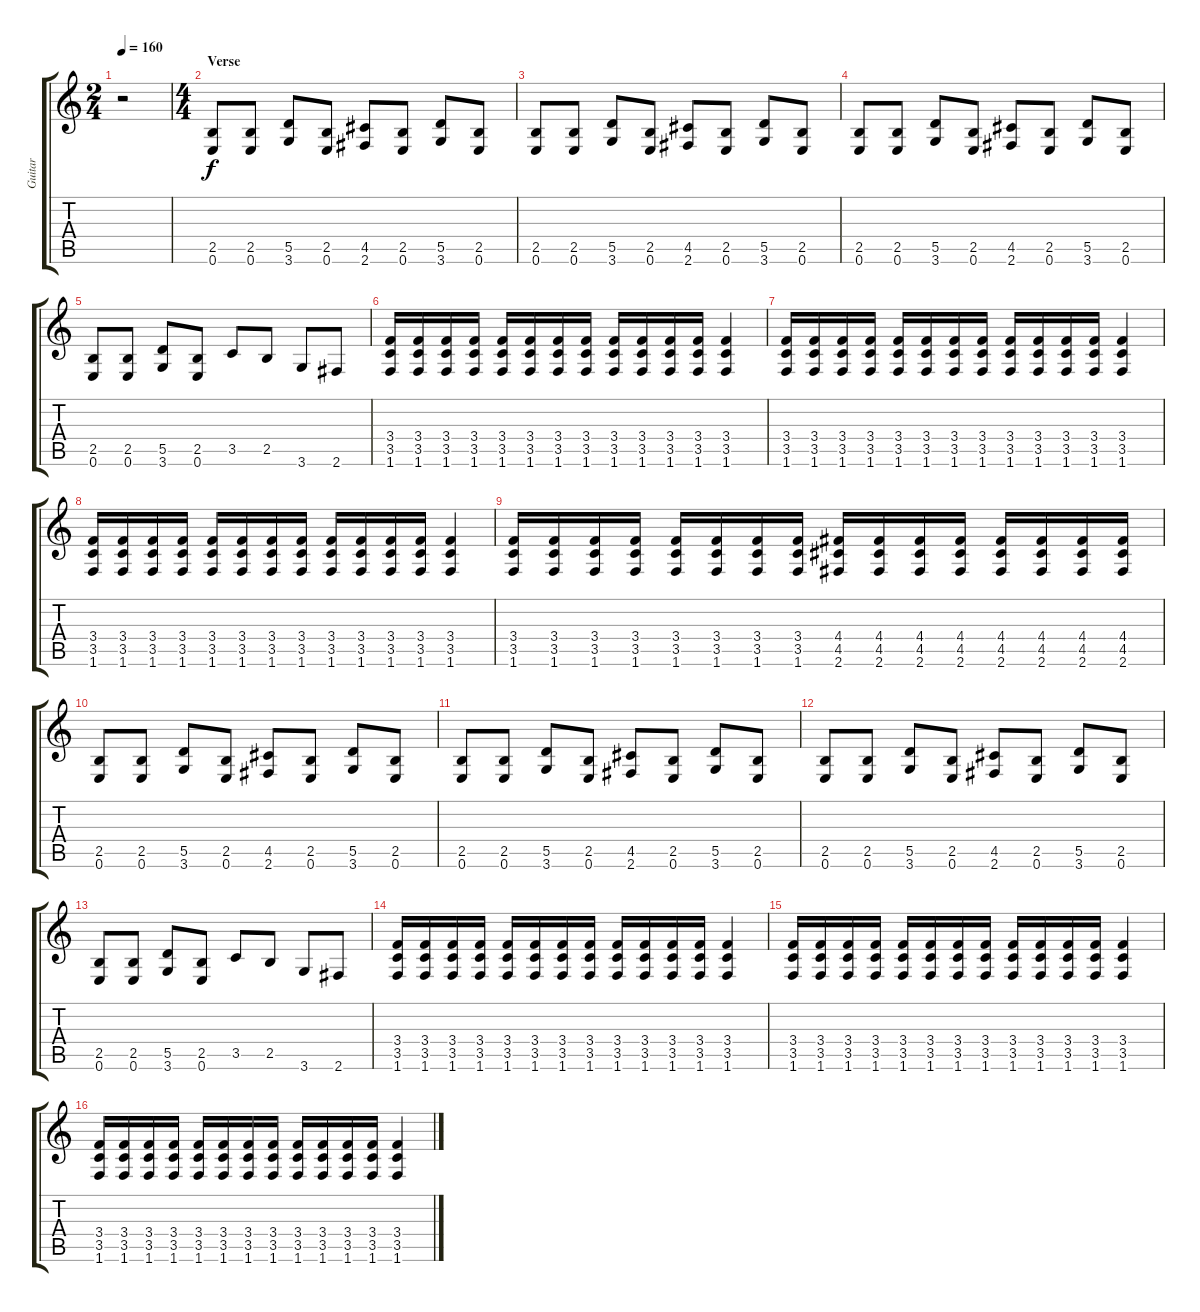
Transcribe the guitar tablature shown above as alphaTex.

\track ("Guitar" "Guitar") {instrument distortionguitar}
\staff {score tabs}
\tuning (E4 B3 G3 D3 A2 E2) {hide}
\ts (2 4)
\tempo 160
\clef g2
\ks c
r.2{dy f instrument distortionguitar} |
\ts (4 4)
\section ("" "Verse")
(2.5 0.6).8 (2.5 0.6).8 (5.5 3.6).8 (2.5 0.6).8 (4.5 2.6).8 (2.5 0.6).8 (5.5 3.6).8 (2.5 0.6).8 |
(2.5 0.6).8 (2.5 0.6).8 (5.5 3.6).8 (2.5 0.6).8 (4.5 2.6).8 (2.5 0.6).8 (5.5 3.6).8 (2.5 0.6).8 |
(2.5 0.6).8 (2.5 0.6).8 (5.5 3.6).8 (2.5 0.6).8 (4.5 2.6).8 (2.5 0.6).8 (5.5 3.6).8 (2.5 0.6).8 |
(2.5 0.6).8 (2.5 0.6).8 (5.5 3.6).8 (2.5 0.6).8 3.5.8 2.5.8 3.6.8 2.6.8 |
\section ("" "")
(3.4 3.5 1.6).16 (3.4 3.5 1.6).16 (3.4 3.5 1.6).16 (3.4 3.5 1.6).16 (3.4 3.5 1.6).16 (3.4 3.5 1.6).16 (3.4 3.5 1.6).16 (3.4 3.5 1.6).16 (3.4 3.5 1.6).16 (3.4 3.5 1.6).16 (3.4 3.5 1.6).16 (3.4 3.5 1.6).16 (3.4 3.5 1.6).4 |
(3.4 3.5 1.6).16 (3.4 3.5 1.6).16 (3.4 3.5 1.6).16 (3.4 3.5 1.6).16 (3.4 3.5 1.6).16 (3.4 3.5 1.6).16 (3.4 3.5 1.6).16 (3.4 3.5 1.6).16 (3.4 3.5 1.6).16 (3.4 3.5 1.6).16 (3.4 3.5 1.6).16 (3.4 3.5 1.6).16 (3.4 3.5 1.6).4 |
(3.4 3.5 1.6).16 (3.4 3.5 1.6).16 (3.4 3.5 1.6).16 (3.4 3.5 1.6).16 (3.4 3.5 1.6).16 (3.4 3.5 1.6).16 (3.4 3.5 1.6).16 (3.4 3.5 1.6).16 (3.4 3.5 1.6).16 (3.4 3.5 1.6).16 (3.4 3.5 1.6).16 (3.4 3.5 1.6).16 (3.4 3.5 1.6).4 |
(3.4 3.5 1.6).16 (3.4 3.5 1.6).16 (3.4 3.5 1.6).16 (3.4 3.5 1.6).16 (3.4 3.5 1.6).16 (3.4 3.5 1.6).16 (3.4 3.5 1.6).16 (3.4 3.5 1.6).16 (4.4 4.5 2.6).16 (4.4 4.5 2.6).16 (4.4 4.5 2.6).16 (4.4 4.5 2.6).16 (4.4 4.5 2.6).16 (4.4 4.5 2.6).16 (4.4 4.5 2.6).16 (4.4 4.5 2.6).16 |
\section ("" "")
(2.5 0.6).8 (2.5 0.6).8 (5.5 3.6).8 (2.5 0.6).8 (4.5 2.6).8 (2.5 0.6).8 (5.5 3.6).8 (2.5 0.6).8 |
(2.5 0.6).8 (2.5 0.6).8 (5.5 3.6).8 (2.5 0.6).8 (4.5 2.6).8 (2.5 0.6).8 (5.5 3.6).8 (2.5 0.6).8 |
(2.5 0.6).8 (2.5 0.6).8 (5.5 3.6).8 (2.5 0.6).8 (4.5 2.6).8 (2.5 0.6).8 (5.5 3.6).8 (2.5 0.6).8 |
(2.5 0.6).8 (2.5 0.6).8 (5.5 3.6).8 (2.5 0.6).8 3.5.8 2.5.8 3.6.8 2.6.8 |
\section ("" "")
(3.4 3.5 1.6).16 (3.4 3.5 1.6).16 (3.4 3.5 1.6).16 (3.4 3.5 1.6).16 (3.4 3.5 1.6).16 (3.4 3.5 1.6).16 (3.4 3.5 1.6).16 (3.4 3.5 1.6).16 (3.4 3.5 1.6).16 (3.4 3.5 1.6).16 (3.4 3.5 1.6).16 (3.4 3.5 1.6).16 (3.4 3.5 1.6).4 |
(3.4 3.5 1.6).16 (3.4 3.5 1.6).16 (3.4 3.5 1.6).16 (3.4 3.5 1.6).16 (3.4 3.5 1.6).16 (3.4 3.5 1.6).16 (3.4 3.5 1.6).16 (3.4 3.5 1.6).16 (3.4 3.5 1.6).16 (3.4 3.5 1.6).16 (3.4 3.5 1.6).16 (3.4 3.5 1.6).16 (3.4 3.5 1.6).4 |
(3.4 3.5 1.6).16 (3.4 3.5 1.6).16 (3.4 3.5 1.6).16 (3.4 3.5 1.6).16 (3.4 3.5 1.6).16 (3.4 3.5 1.6).16 (3.4 3.5 1.6).16 (3.4 3.5 1.6).16 (3.4 3.5 1.6).16 (3.4 3.5 1.6).16 (3.4 3.5 1.6).16 (3.4 3.5 1.6).16 (3.4 3.5 1.6).4
